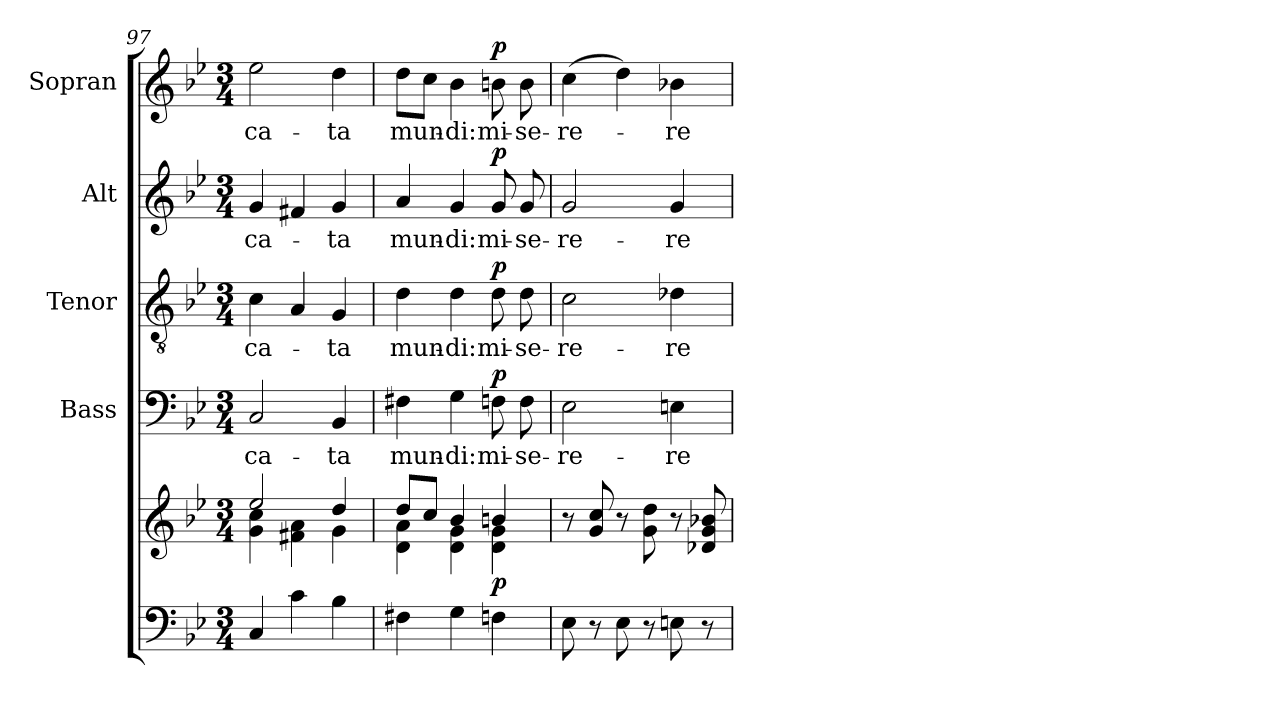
**kern	**kern	**dynam	**kern	**text	**dynam	**kern	**text	**dynam	**kern	**text	**dynam	**kern	**text	**dynam
*part5	*part5	*part5	*part4	*part4	*part4	*part3	*part3	*part3	*part2	*part2	*part2	*part1	*part1	*part1
*staff6	*staff5	*staff5/6	*staff4	*staff4	*staff4	*staff3	*staff3	*staff3	*staff2	*staff2	*staff2	*staff1	*staff1	*staff1
*	*	*	*I"Bass	*	*	*I"Tenor	*	*	*I"Alt	*	*	*I"Sopran	*	*
*	*	*	*I'B.	*	*	*I'T.	*	*	*I'A.	*	*	*I'S.	*	*
*clefF4	*clefG2	*	*clefF4	*	*	*clefGv2	*	*	*clefG2	*	*	*clefG2	*	*
*k[b-e-]	*k[b-e-]	*	*k[b-e-]	*	*	*k[b-e-]	*	*	*k[b-e-]	*	*	*k[b-e-]	*	*
*B-:	*B-:	*	*B-:	*	*	*B-:	*	*	*B-:	*	*	*B-:	*	*
*M3/4	*M3/4	*	*M3/4	*	*	*M3/4	*	*	*M3/4	*	*	*M3/4	*	*
=97	=97	=97	=97	=97	=97	=97	=97	=97	=97	=97	=97	=97	=97	=97
*	*^	*	*	*	*	*	*	*	*	*	*	*	*	*
!	!	!	!	!	!LO:LY:b	!	!	!LO:LY:b	!	!	!LO:LY:b	!	!	!LO:LY:b	!
4C/	2ee-/	4g\ 4cc\	.	2C/	-ca-	.	4c\	-ca-	.	4g/	-ca-	.	2ee-\	-ca-	.
4c\	.	4f#X\ 4a\	.	.	.	.	4A/	.	.	4f#X/	.	.	.	.	.
!	!	!	!	!	!LO:LY:b	!	!	!LO:LY:b	!	!	!LO:LY:b	!	!	!LO:LY:b	!
4B-\	4dd/	4g\	.	4BB-/	-ta	.	4G/	-ta	.	4g/	-ta	.	4dd\	-ta	.
!!LO:LB:g=z
=98	=98	=98	=98	=98	=98	=98	=98	=98	=98	=98	=98	=98	=98	=98	=98
!	!	!	!	!	!LO:LY:b	!	!	!LO:LY:b	!	!	!LO:LY:b	!	!	!LO:LY:b	!
4F#X\	8dd/L	4d\ 4a\	.	4F#X\	mun-	.	4d\	mun-	.	4a/	mun-	.	8dd\L	mun-	.
.	8cc/J	.	.	.	.	.	.	.	.	.	.	.	8cc\J	.	.
!	!	!	!	!	!LO:LY:b	!	!	!LO:LY:b	!	!	!LO:LY:b	!	!	!LO:LY:b	!
4G\	4b-/	4d\ 4g\	.	4G\	-di:	.	4d\	-di:	.	4g/	-di:	.	4b-\	-di:	.
!	!	!	!LO:DY:b	!	!LO:LY:b	!LO:DY:a	!	!LO:LY:b	!LO:DY:a	!	!LO:LY:b	!LO:DY:a	!	!LO:LY:b	!LO:DY:a
4Fn\	4bn/	4d\ 4g\	p	8Fn\	mi-	p	8d\	mi-	p	8g/	mi-	p	8bn\	mi-	p
!	!	!	!	!	!LO:LY:b	!	!	!LO:LY:b	!	!	!LO:LY:b	!	!	!LO:LY:b	!
.	.	.	.	8F\	-se-	.	8d\	-se-	.	8g/	-se-	.	8b\	-se-	.
*	*v	*v	*	*	*	*	*	*	*	*	*	*	*	*	*
=99	=99	=99	=99	=99	=99	=99	=99	=99	=99	=99	=99	=99	=99	=99
!	!	!	!	!LO:LY:b	!	!	!LO:LY:b	!	!	!LO:LY:b	!	!	!LO:LY:b	!
8E-\	8r	.	2E-\	-re-	.	2c\	-re-	.	2g/	-re-	.	(>4cc\	-re-	.
8r	8g/ 8cc/	.	.	.	.	.	.	.	.	.	.	.	.	.
8E-\	8r	.	.	.	.	.	.	.	.	.	.	4dd\)	.	.
8r	8g\ 8dd\	.	.	.	.	.	.	.	.	.	.	.	.	.
!	!	!	!	!LO:LY:b	!	!	!LO:LY:b	!	!	!LO:LY:b	!	!	!LO:LY:b	!
8En\	8r	.	4En\	-re	.	4d-X\	-re	.	4g/	-re	.	4b-X\	-re	.
8r	8d-X/ 8g/ 8b-X/	.	.	.	.	.	.	.	.	.	.	.	.	.
=	=	=	=	=	=	=	=	=	=	=	=	=	=	=
*-	*-	*-	*-	*-	*-	*-	*-	*-	*-	*-	*-	*-	*-	*-
